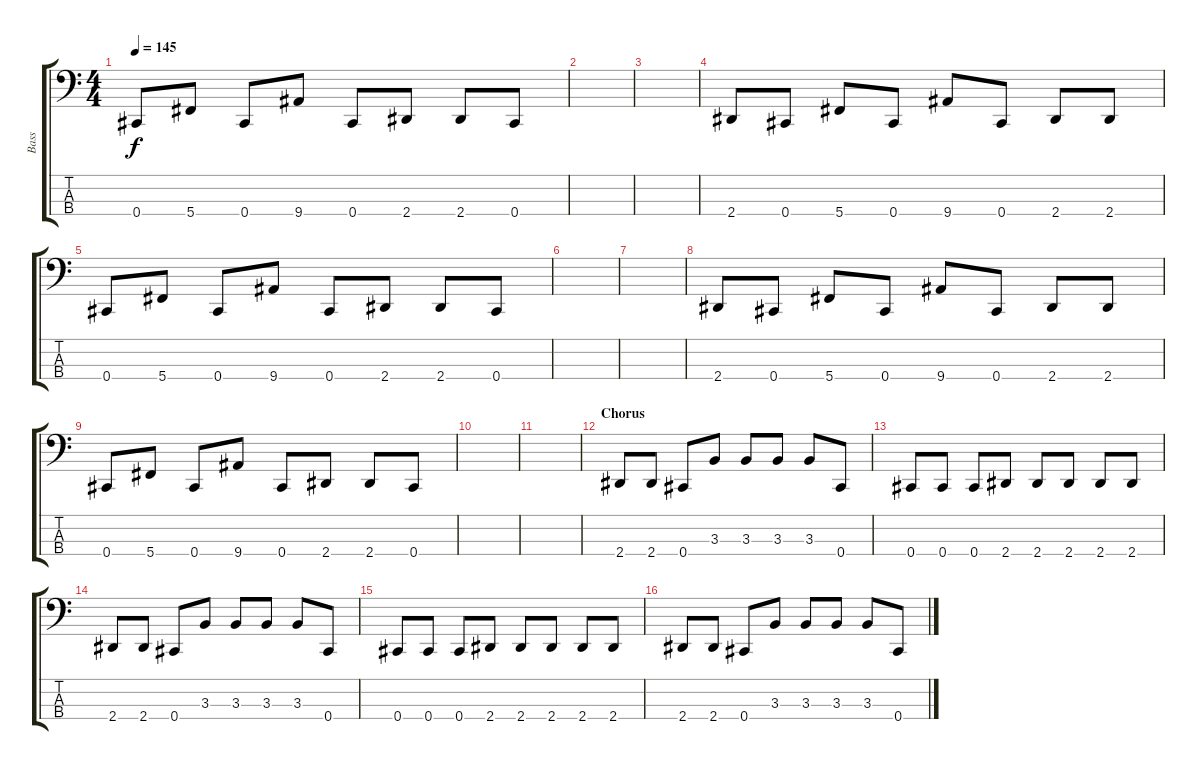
\track ("Bass" "Bass") {instrument electricbassfinger}
\staff {score tabs}
\tuning (Gb2 Db2 Ab1 Db1) {hide}
\ts (4 4)
\tempo 145
\clef f4
\ks c
0.4.8{dy f} 5.4.8 0.4.8 9.4.8 0.4.8 2.4.8 2.4.8 0.4.8 |
|
|
2.4.8 0.4.8 5.4.8 0.4.8 9.4.8 0.4.8 2.4.8 2.4.8 |
0.4.8 5.4.8 0.4.8 9.4.8 0.4.8 2.4.8 2.4.8 0.4.8 |
|
|
2.4.8 0.4.8 5.4.8 0.4.8 9.4.8 0.4.8 2.4.8 2.4.8 |
0.4.8 5.4.8 0.4.8 9.4.8 0.4.8 2.4.8 2.4.8 0.4.8 |
|
|
\section ("" "Chorus")
2.4.8 2.4.8 0.4.8 3.3.8 3.3.8 3.3.8 3.3.8 0.4.8 |
0.4.8 0.4.8 0.4.8 2.4.8 2.4.8 2.4.8 2.4.8 2.4.8 |
2.4.8 2.4.8 0.4.8 3.3.8 3.3.8 3.3.8 3.3.8 0.4.8 |
0.4.8 0.4.8 0.4.8 2.4.8 2.4.8 2.4.8 2.4.8 2.4.8 |
2.4.8 2.4.8 0.4.8 3.3.8 3.3.8 3.3.8 3.3.8 0.4.8
